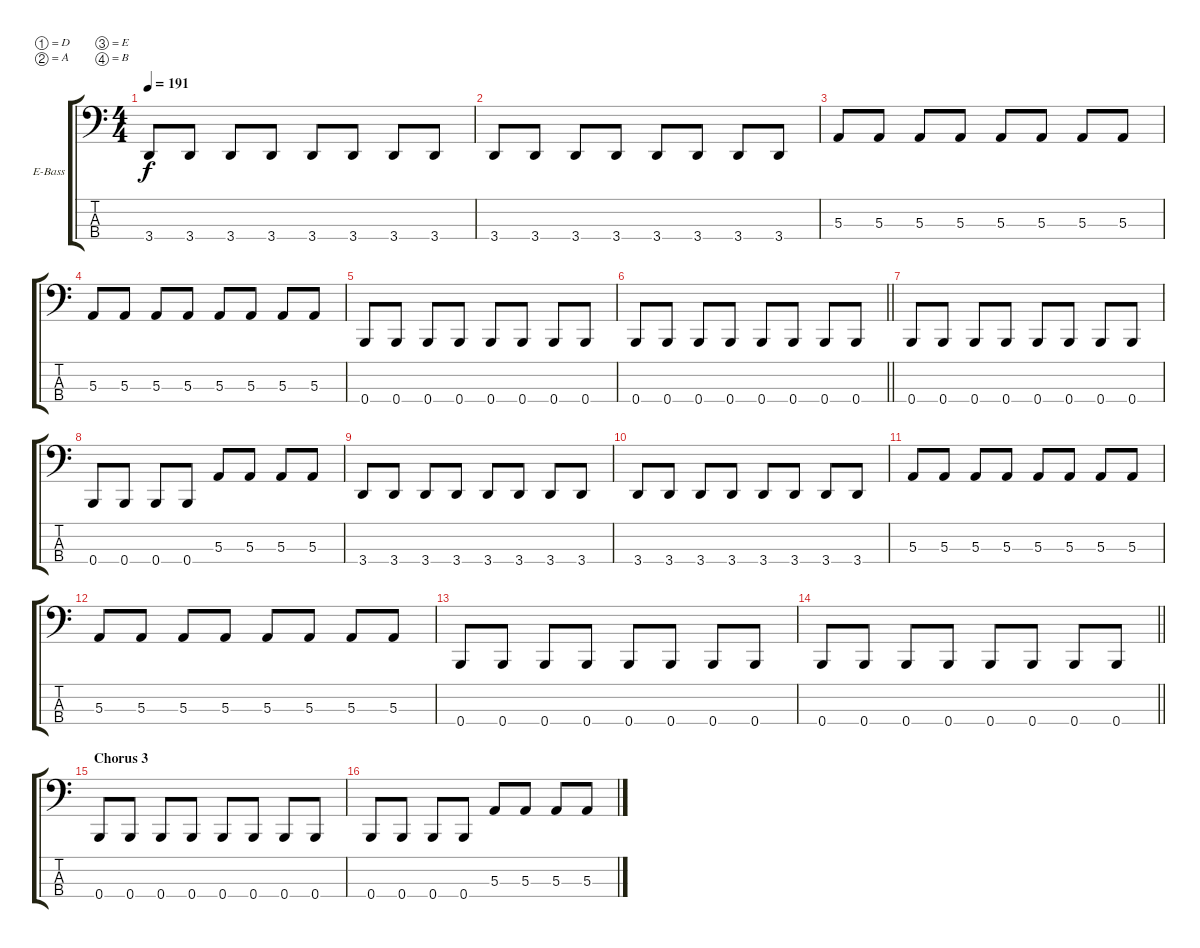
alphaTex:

\bracketExtendMode groupsimilarinstruments
\firstSystemTrackNameOrientation horizontal
\otherSystemsTrackNameOrientation horizontal
\track ("Bass" "E-Bass") {instrument electricbassfinger}
\staff {score tabs}
\tuning (D2 A1 E1 B0)
\ts (4 4)
\tempo 191
\clef f4
\ks c
3.4.8{dy f} 3.4.8 3.4.8 3.4.8 3.4.8 3.4.8 3.4.8 3.4.8 |
3.4.8 3.4.8 3.4.8 3.4.8 3.4.8 3.4.8 3.4.8 3.4.8 |
5.3.8 5.3.8 5.3.8 5.3.8 5.3.8 5.3.8 5.3.8 5.3.8 |
5.3.8 5.3.8 5.3.8 5.3.8 5.3.8 5.3.8 5.3.8 5.3.8 |
0.4.8 0.4.8 0.4.8 0.4.8 0.4.8 0.4.8 0.4.8 0.4.8 |
\barLineRight lightlight
0.4.8 0.4.8 0.4.8 0.4.8 0.4.8 0.4.8 0.4.8 0.4.8 |
\section ("" "")
0.4.8 0.4.8 0.4.8 0.4.8 0.4.8 0.4.8 0.4.8 0.4.8 |
0.4.8 0.4.8 0.4.8 0.4.8 5.3.8 5.3.8 5.3.8 5.3.8 |
3.4.8 3.4.8 3.4.8 3.4.8 3.4.8 3.4.8 3.4.8 3.4.8 |
3.4.8 3.4.8 3.4.8 3.4.8 3.4.8 3.4.8 3.4.8 3.4.8 |
5.3.8 5.3.8 5.3.8 5.3.8 5.3.8 5.3.8 5.3.8 5.3.8 |
5.3.8 5.3.8 5.3.8 5.3.8 5.3.8 5.3.8 5.3.8 5.3.8 |
0.4.8 0.4.8 0.4.8 0.4.8 0.4.8 0.4.8 0.4.8 0.4.8 |
\barLineRight lightlight
0.4.8 0.4.8 0.4.8 0.4.8 0.4.8 0.4.8 0.4.8 0.4.8 |
\section ("" "Chorus 3")
0.4.8 0.4.8 0.4.8 0.4.8 0.4.8 0.4.8 0.4.8 0.4.8 |
0.4.8 0.4.8 0.4.8 0.4.8 5.3.8 5.3.8 5.3.8 5.3.8
